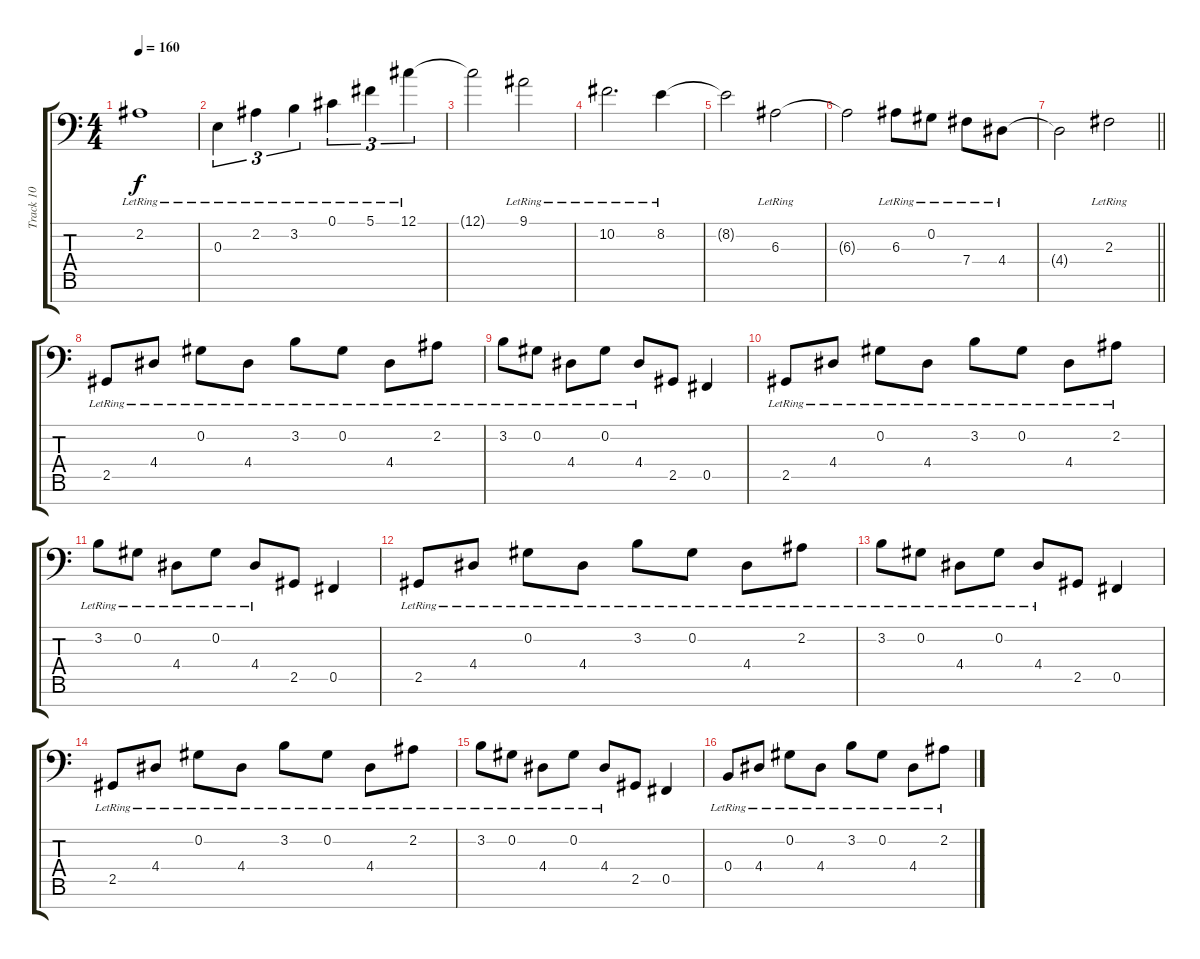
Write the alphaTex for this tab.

\track ("Track 10" "Track 10") {instrument acousticgrandpiano}
\staff {score tabs}
\tuning (Db4 Ab3 E3 B2 Gb2 Db2 Ab1) {hide}
\ts (4 4)
\tempo 160
\clef f4
\ks c
2.2{lr}.1{dy f} |
0.3{lr}.4{tu (3 2)} 2.2{lr}.4{tu (3 2)} 3.2{lr}.4{tu (3 2)} 0.1{lr}.4{tu (3 2)} 5.1{lr}.4{tu (3 2)} 12.1{lr}.4{tu (3 2)} |
12.1{t}.2 9.1{lr}.2 |
10.2{lr}.2{d} 8.2{lr}.4 |
8.2{t}.2 6.3{lr}.2 |
6.3{t}.2 6.3{lr}.8 0.2{lr}.8 7.4{lr}.8 4.4{lr}.8 |
\barLineRight lightlight
4.4{t}.2 2.3{lr}.2 |
2.5{lr}.8{volume 11} 4.4{lr}.8 0.2{lr}.8 4.4{lr}.8 3.2{lr}.8 0.2{lr}.8 4.4{lr}.8 2.2{lr}.8 |
3.2{lr}.8 0.2{lr}.8 4.4{lr}.8 0.2{lr}.8 4.4{lr}.8 2.5.8 0.5.4 |
2.5{lr}.8 4.4{lr}.8 0.2{lr}.8 4.4{lr}.8 3.2{lr}.8 0.2{lr}.8 4.4{lr}.8 2.2{lr}.8 |
3.2{lr}.8 0.2{lr}.8 4.4{lr}.8 0.2{lr}.8 4.4{lr}.8 2.5.8 0.5.4 |
2.5{lr}.8 4.4{lr}.8 0.2{lr}.8 4.4{lr}.8 3.2{lr}.8 0.2{lr}.8 4.4{lr}.8 2.2{lr}.8 |
3.2{lr}.8 0.2{lr}.8 4.4{lr}.8 0.2{lr}.8 4.4{lr}.8 2.5.8 0.5.4 |
2.5{lr}.8 4.4{lr}.8 0.2{lr}.8 4.4{lr}.8 3.2{lr}.8 0.2{lr}.8 4.4{lr}.8 2.2{lr}.8 |
3.2{lr}.8 0.2{lr}.8 4.4{lr}.8 0.2{lr}.8 4.4{lr}.8 2.5.8 0.5.4 |
0.4{lr}.8 4.4{lr}.8 0.2{lr}.8 4.4{lr}.8 3.2{lr}.8 0.2{lr}.8 4.4{lr}.8 2.2{lr}.8
